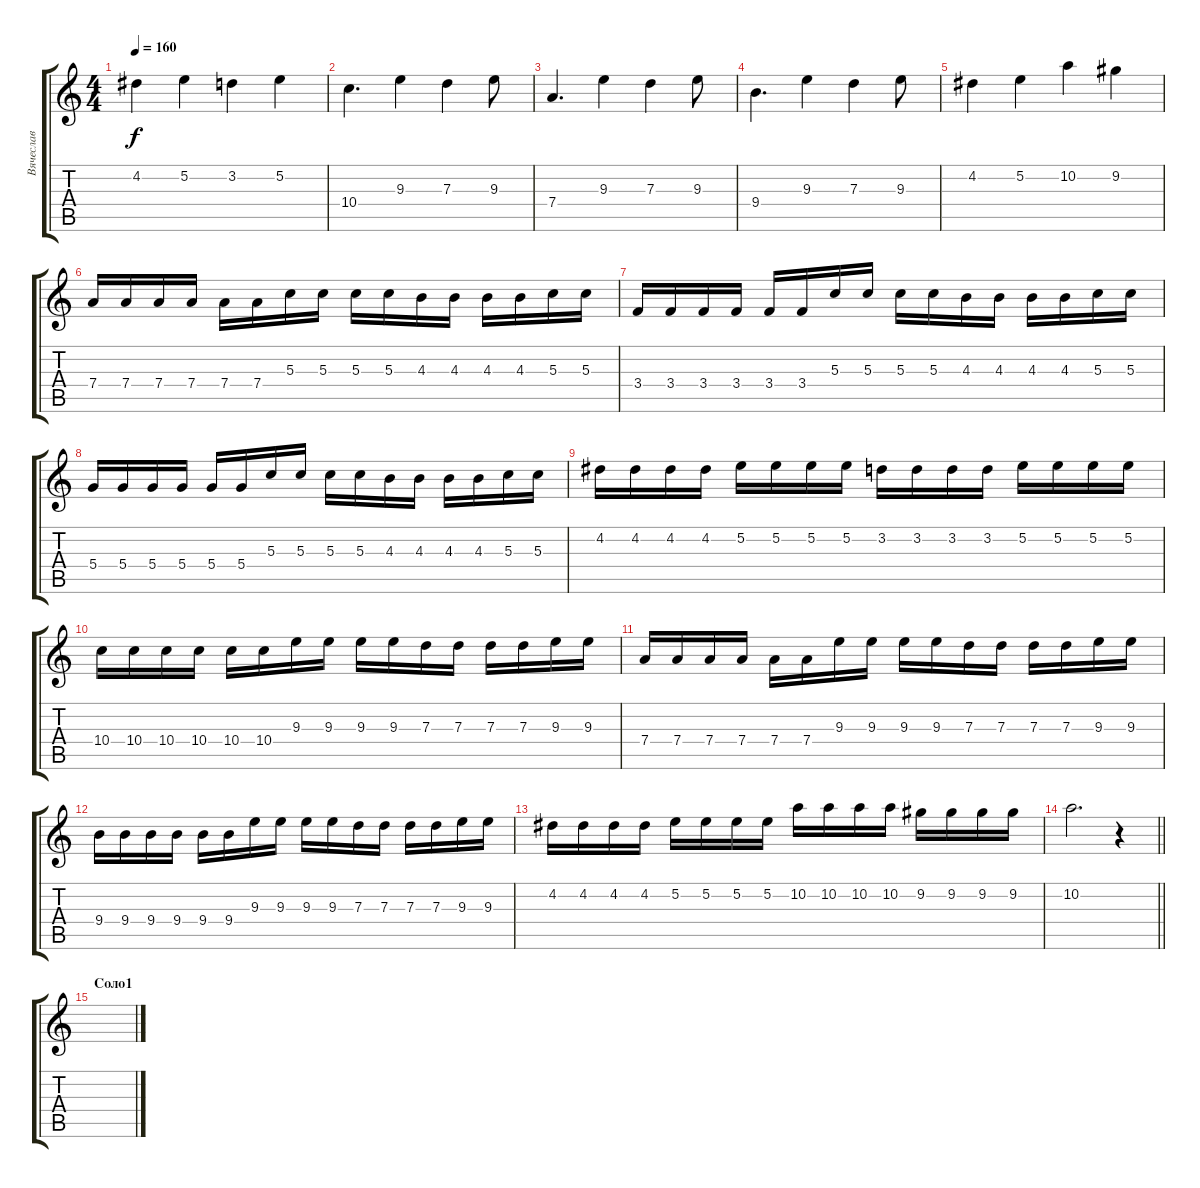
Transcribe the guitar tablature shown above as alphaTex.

\track ("Вячеслав" "Вячеслав") {instrument distortionguitar}
\staff {score tabs}
\tuning (E4 B3 G3 D3 A2 E2) {hide}
\ts (4 4)
\tempo 160
\clef g2
\ks c
4.2.4{dy f} 5.2.4 3.2.4 5.2.4 |
10.4.4{d} 9.3.4 7.3.4 9.3.8 |
7.4.4{d} 9.3.4 7.3.4 9.3.8 |
9.4.4{d} 9.3.4 7.3.4 9.3.8 |
4.2.4 5.2.4 10.2.4 9.2.4 |
7.4.16 7.4.16 7.4.16 7.4.16 7.4.16 7.4.16 5.3.16 5.3.16 5.3.16 5.3.16 4.3.16 4.3.16 4.3.16 4.3.16 5.3.16 5.3.16 |
3.4.16 3.4.16 3.4.16 3.4.16 3.4.16 3.4.16 5.3.16 5.3.16 5.3.16 5.3.16 4.3.16 4.3.16 4.3.16 4.3.16 5.3.16 5.3.16 |
5.4.16 5.4.16 5.4.16 5.4.16 5.4.16 5.4.16 5.3.16 5.3.16 5.3.16 5.3.16 4.3.16 4.3.16 4.3.16 4.3.16 5.3.16 5.3.16 |
4.2.16 4.2.16 4.2.16 4.2.16 5.2.16 5.2.16 5.2.16 5.2.16 3.2.16 3.2.16 3.2.16 3.2.16 5.2.16 5.2.16 5.2.16 5.2.16 |
10.4.16 10.4.16 10.4.16 10.4.16 10.4.16 10.4.16 9.3.16 9.3.16 9.3.16 9.3.16 7.3.16 7.3.16 7.3.16 7.3.16 9.3.16 9.3.16 |
7.4.16 7.4.16 7.4.16 7.4.16 7.4.16 7.4.16 9.3.16 9.3.16 9.3.16 9.3.16 7.3.16 7.3.16 7.3.16 7.3.16 9.3.16 9.3.16 |
9.4.16 9.4.16 9.4.16 9.4.16 9.4.16 9.4.16 9.3.16 9.3.16 9.3.16 9.3.16 7.3.16 7.3.16 7.3.16 7.3.16 9.3.16 9.3.16 |
4.2.16 4.2.16 4.2.16 4.2.16 5.2.16 5.2.16 5.2.16 5.2.16 10.2.16 10.2.16 10.2.16 10.2.16 9.2.16 9.2.16 9.2.16 9.2.16 |
\barLineRight lightlight
10.2.2{d} r.4 |
\section ("" "Соло1")
